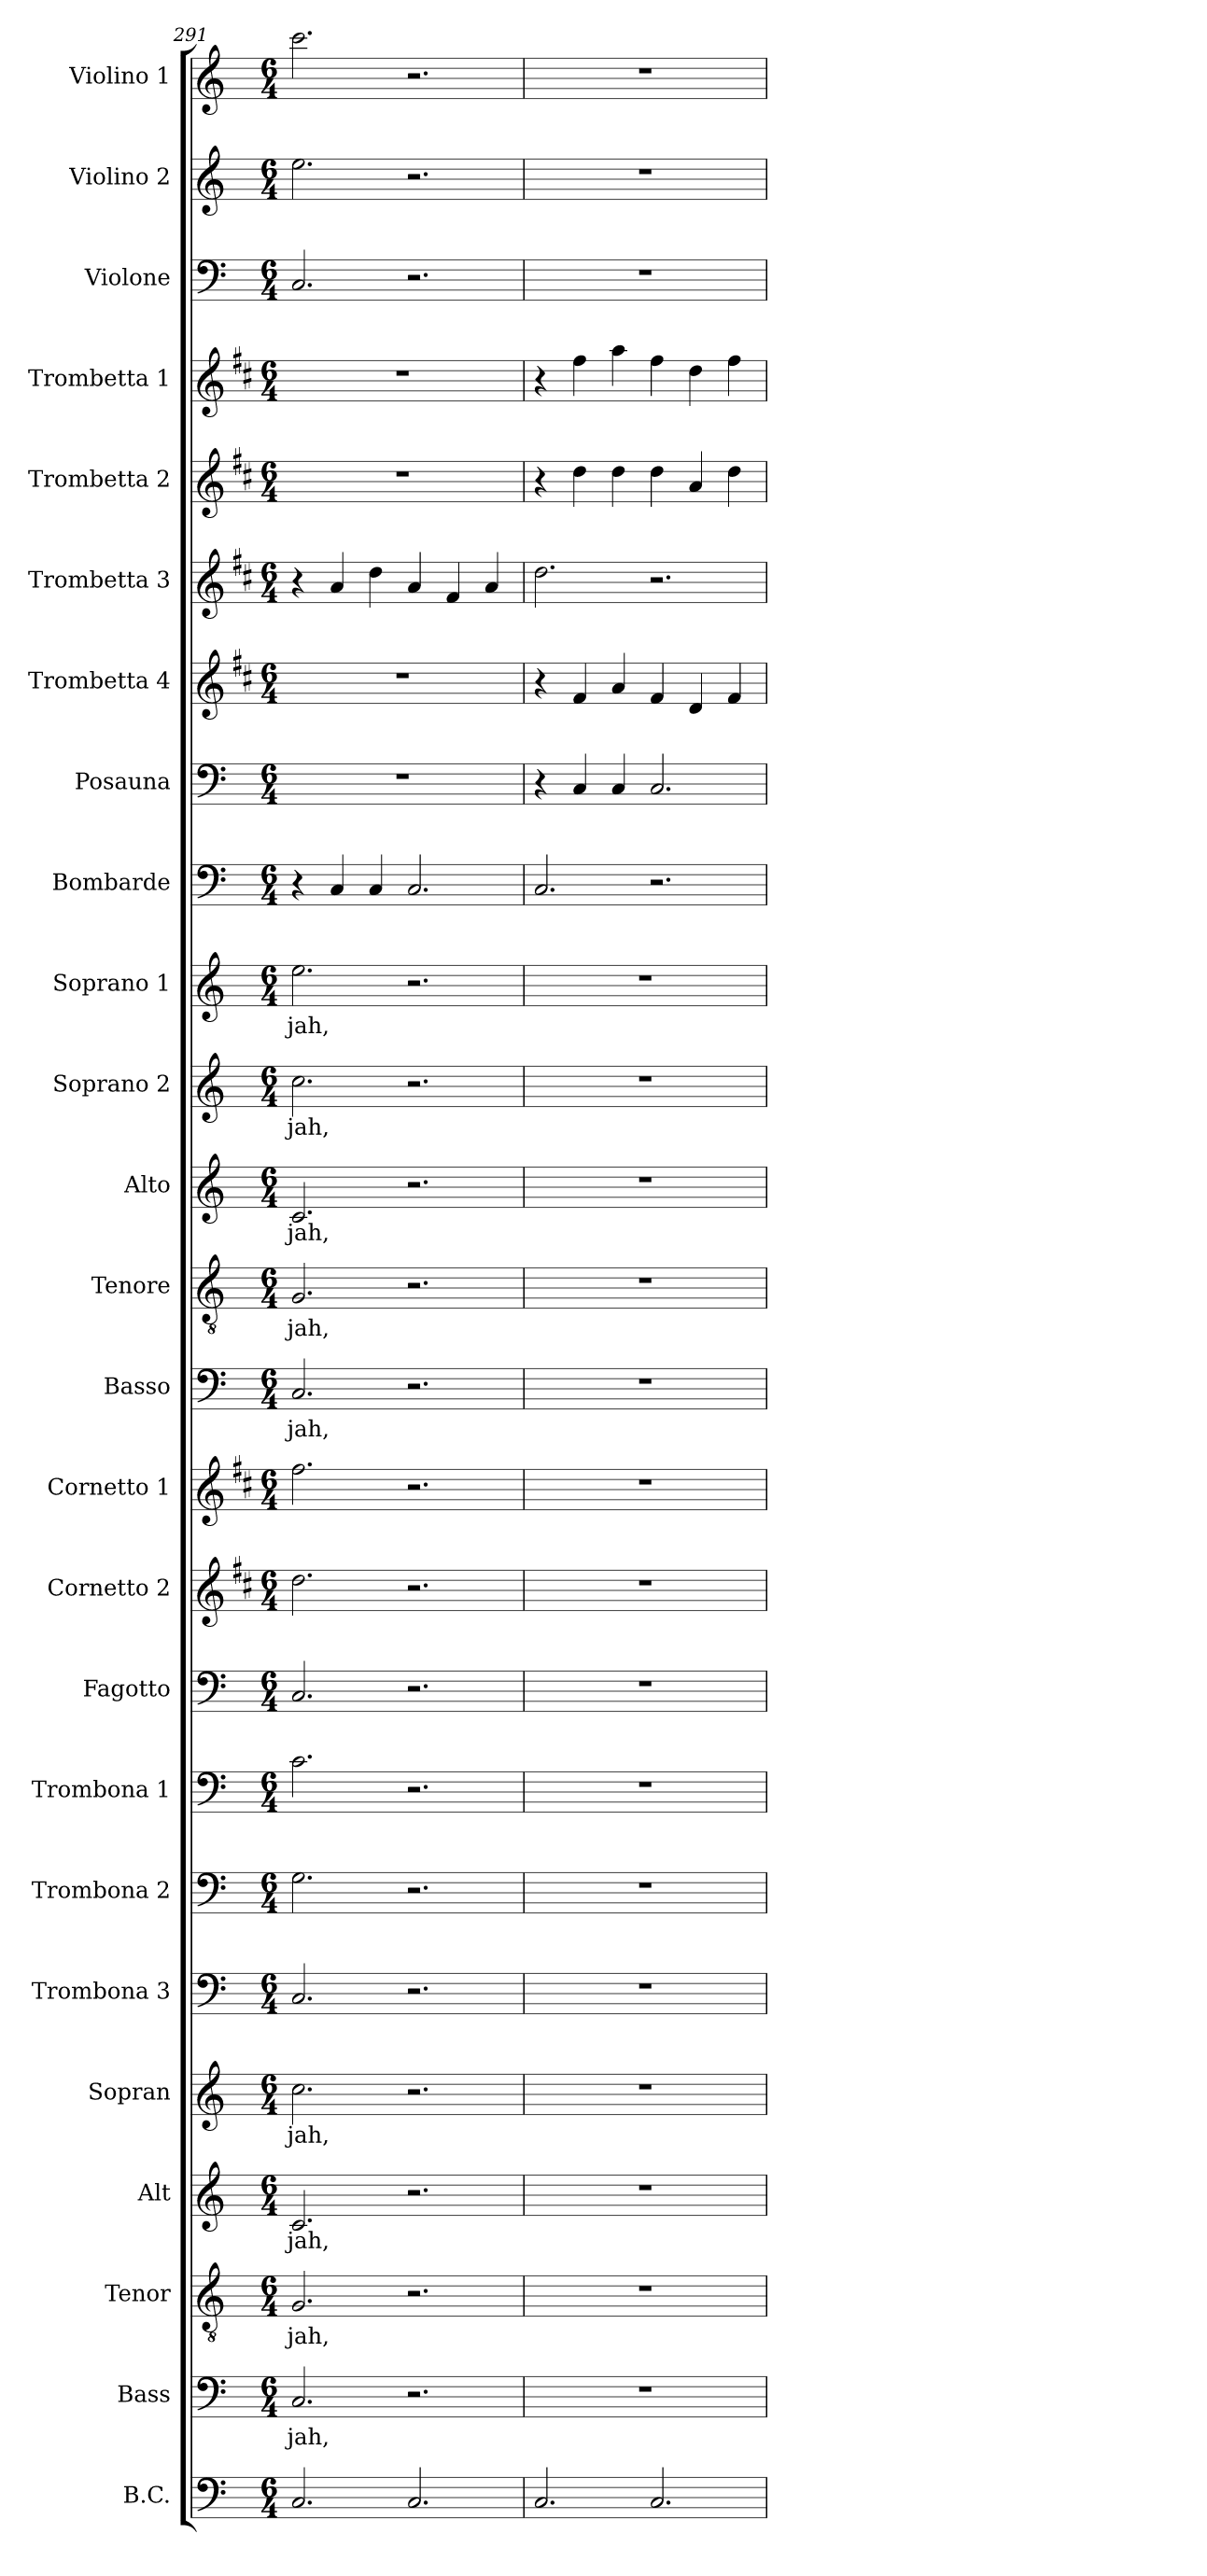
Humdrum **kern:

**kern	**kern	**text	**kern	**text	**kern	**text	**kern	**text	**kern	**kern	**kern	**kern	**kern	**kern	**kern	**text	**kern	**text	**kern	**text	**kern	**text	**kern	**text	**kern	**kern	**kern	**kern	**kern	**kern	**kern	**kern	**kern
*part25	*part24	*part24	*part23	*part23	*part22	*part22	*part21	*part21	*part20	*part19	*part18	*part17	*part16	*part15	*part14	*part14	*part13	*part13	*part12	*part12	*part11	*part11	*part10	*part10	*part9	*part8	*part7	*part6	*part5	*part4	*part3	*part2	*part1
*staff25	*staff24	*staff24	*staff23	*staff23	*staff22	*staff22	*staff21	*staff21	*staff20	*staff19	*staff18	*staff17	*staff16	*staff15	*staff14	*staff14	*staff13	*staff13	*staff12	*staff12	*staff11	*staff11	*staff10	*staff10	*staff9	*staff8	*staff7	*staff6	*staff5	*staff4	*staff3	*staff2	*staff1
*I"B.C.	*I"Bass	*	*I"Tenor	*	*I"Alt	*	*I"Sopran	*	*I"Trombona 3	*I"Trombona 2	*I"Trombona 1	*I"Fagotto	*I"Cornetto 2	*I"Cornetto 1	*I"Basso	*	*I"Tenore	*	*I"Alto	*	*I"Soprano 2	*	*I"Soprano 1	*	*I"Bombarde	*I"Posauna	*I"Trombetta 4	*I"Trombetta 3	*I"Trombetta 2	*I"Trombetta 1	*I"Violone	*I"Violino 2	*I"Violino 1
*I'B.C.	*I'B.	*	*I'T.	*	*I'A.	*	*I'S.	*	*I'Tbn. 2	*I'Tbn. 2	*I'Tbn. 1	*I'Fag.	*I'Cor. 2	*I'Cor. 1	*I'B.	*	*I'T.	*	*I'A.	*	*I'S.	*	*I'S.	*	*	*	*	*	*	*	*	*I'Vl. 2	*I'Vl. 1
!!LO:PB:g=z
*clefF4	*clefF4	*	*clefGv2	*	*clefG2	*	*clefG2	*	*clefF4	*clefF4	*clefF4	*clefF4	*clefG2	*clefG2	*clefF4	*	*clefGv2	*	*clefG2	*	*clefG2	*	*clefG2	*	*clefF4	*clefF4	*clefG2	*clefG2	*clefG2	*clefG2	*clefF4	*clefG2	*clefG2
*	*	*	*ITrd7c12	*	*	*	*	*	*	*	*	*	*ITrd1c2	*ITrd1c2	*	*	*ITrd7c12	*	*	*	*	*	*	*	*	*	*ITrd1c2	*ITrd1c2	*ITrd1c2	*ITrd1c2	*	*	*
*k[]	*k[]	*	*k[]	*	*k[]	*	*k[]	*	*k[]	*k[]	*k[]	*k[]	*k[]	*k[]	*k[]	*	*k[]	*	*k[]	*	*k[]	*	*k[]	*	*k[]	*k[]	*k[]	*k[]	*k[]	*k[]	*k[]	*k[]	*k[]
*C:	*C:	*	*C:	*	*C:	*	*C:	*	*C:	*C:	*C:	*C:	*C:	*C:	*C:	*	*C:	*	*C:	*	*C:	*	*C:	*	*C:	*C:	*C:	*C:	*C:	*C:	*C:	*C:	*C:
*M6/4	*M6/4	*	*M6/4	*	*M6/4	*	*M6/4	*	*M6/4	*M6/4	*M6/4	*M6/4	*M6/4	*M6/4	*M6/4	*	*M6/4	*	*M6/4	*	*M6/4	*	*M6/4	*	*M6/4	*M6/4	*M6/4	*M6/4	*M6/4	*M6/4	*M6/4	*M6/4	*M6/4
=291	=291	=291	=291	=291	=291	=291	=291	=291	=291	=291	=291	=291	=291	=291	=291	=291	=291	=291	=291	=291	=291	=291	=291	=291	=291	=291	=291	=291	=291	=291	=291	=291	=291
!	!	!LO:LY:b:color=#000000	!	!	!	!	!	!	!	!	!	!	!	!	!	!	!	!	!	!	!	!	!	!	!	!	!	!	!	!	!	!	!
!	!	!	!	!LO:LY:b:color=#000000	!	!	!	!	!	!	!	!	!	!	!	!	!	!	!	!	!	!	!	!	!	!	!	!	!	!	!	!	!
!	!	!	!	!	!	!LO:LY:b:color=#000000	!	!	!	!	!	!	!	!	!	!	!	!	!	!	!	!	!	!	!	!	!	!	!	!	!	!	!
!	!	!	!	!	!	!	!	!LO:LY:b:color=#000000	!	!	!	!	!	!	!	!	!	!	!	!	!	!	!	!	!	!	!	!	!	!	!	!	!
!	!	!	!	!	!	!	!	!	!	!	!	!	!	!	!	!LO:LY:b:color=#000000	!	!	!	!	!	!	!	!	!	!	!	!	!	!	!	!	!
!	!	!	!	!	!	!	!	!	!	!	!	!	!	!	!	!	!	!LO:LY:b:color=#000000	!	!	!	!	!	!	!	!	!	!	!	!	!	!	!
!	!	!	!	!	!	!	!	!	!	!	!	!	!	!	!	!	!	!	!	!LO:LY:b:color=#000000	!	!	!	!	!	!	!	!	!	!	!	!	!
!	!	!	!	!	!	!	!	!	!	!	!	!	!	!	!	!	!	!	!	!	!	!LO:LY:b:color=#000000	!	!	!	!	!	!	!	!	!	!	!
!	!	!	!	!	!	!	!	!	!	!	!	!	!	!	!	!	!	!	!	!	!	!	!	!LO:LY:b:color=#000000	!	!LO:N:vis=1	!LO:N:vis=1	!	!LO:N:vis=1	!LO:N:vis=1	!	!	!
2.Ci/	2.Ci/	-jah,	2.GGi/	-jah,	2.ci/	-jah,	2.cci\	-jah,	2.Ci/	2.Gi\	2.ci\	2.Ci/	2.cci\	2.eei\	2.Ci/	-jah,	2.GGi/	-jah,	2.ci/	-jah,	2.cci\	-jah,	2.eei\	-jah,	4r	1.r	1.r	4r	1.r	1.r	2.Ci/	2.eei\	2.ccci\
.	.	.	.	.	.	.	.	.	.	.	.	.	.	.	.	.	.	.	.	.	.	.	.	.	4Ci/	.	.	4gi/	.	.	.	.	.
.	.	.	.	.	.	.	.	.	.	.	.	.	.	.	.	.	.	.	.	.	.	.	.	.	4Ci/	.	.	4cci\	.	.	.	.	.
2.Ci/	2.r	.	2.r	.	2.r	.	2.r	.	2.r	2.r	2.r	2.r	2.r	2.r	2.r	.	2.r	.	2.r	.	2.r	.	2.r	.	2.Ci/	.	.	4gi/	.	.	2.r	2.r	2.r
.	.	.	.	.	.	.	.	.	.	.	.	.	.	.	.	.	.	.	.	.	.	.	.	.	.	.	.	4ei/	.	.	.	.	.
.	.	.	.	.	.	.	.	.	.	.	.	.	.	.	.	.	.	.	.	.	.	.	.	.	.	.	.	4gi/	.	.	.	.	.
=292	=292	=292	=292	=292	=292	=292	=292	=292	=292	=292	=292	=292	=292	=292	=292	=292	=292	=292	=292	=292	=292	=292	=292	=292	=292	=292	=292	=292	=292	=292	=292	=292	=292
!	!LO:N:vis=1	!	!LO:N:vis=1	!	!LO:N:vis=1	!	!LO:N:vis=1	!	!LO:N:vis=1	!LO:N:vis=1	!LO:N:vis=1	!LO:N:vis=1	!LO:N:vis=1	!LO:N:vis=1	!LO:N:vis=1	!	!LO:N:vis=1	!	!LO:N:vis=1	!	!LO:N:vis=1	!	!LO:N:vis=1	!	!	!	!	!	!	!	!LO:N:vis=1	!LO:N:vis=1	!LO:N:vis=1
2.Ci/	1.r	.	1.r	.	1.r	.	1.r	.	1.r	1.r	1.r	1.r	1.r	1.r	1.r	.	1.r	.	1.r	.	1.r	.	1.r	.	2.Ci/	4r	4r	2.cci\	4r	4r	1.r	1.r	1.r
.	.	.	.	.	.	.	.	.	.	.	.	.	.	.	.	.	.	.	.	.	.	.	.	.	.	4Ci/	4ei/	.	4cci\	4eei\	.	.	.
.	.	.	.	.	.	.	.	.	.	.	.	.	.	.	.	.	.	.	.	.	.	.	.	.	.	4Ci/	4gi/	.	4cci\	4ggi\	.	.	.
2.Ci/	.	.	.	.	.	.	.	.	.	.	.	.	.	.	.	.	.	.	.	.	.	.	.	.	2.r	2.Ci/	4ei/	2.r	4cci\	4eei\	.	.	.
.	.	.	.	.	.	.	.	.	.	.	.	.	.	.	.	.	.	.	.	.	.	.	.	.	.	.	4ci/	.	4gi/	4cci\	.	.	.
.	.	.	.	.	.	.	.	.	.	.	.	.	.	.	.	.	.	.	.	.	.	.	.	.	.	.	4ei/	.	4cci\	4eei\	.	.	.
=	=	=	=	=	=	=	=	=	=	=	=	=	=	=	=	=	=	=	=	=	=	=	=	=	=	=	=	=	=	=	=	=	=
*-	*-	*-	*-	*-	*-	*-	*-	*-	*-	*-	*-	*-	*-	*-	*-	*-	*-	*-	*-	*-	*-	*-	*-	*-	*-	*-	*-	*-	*-	*-	*-	*-	*-
